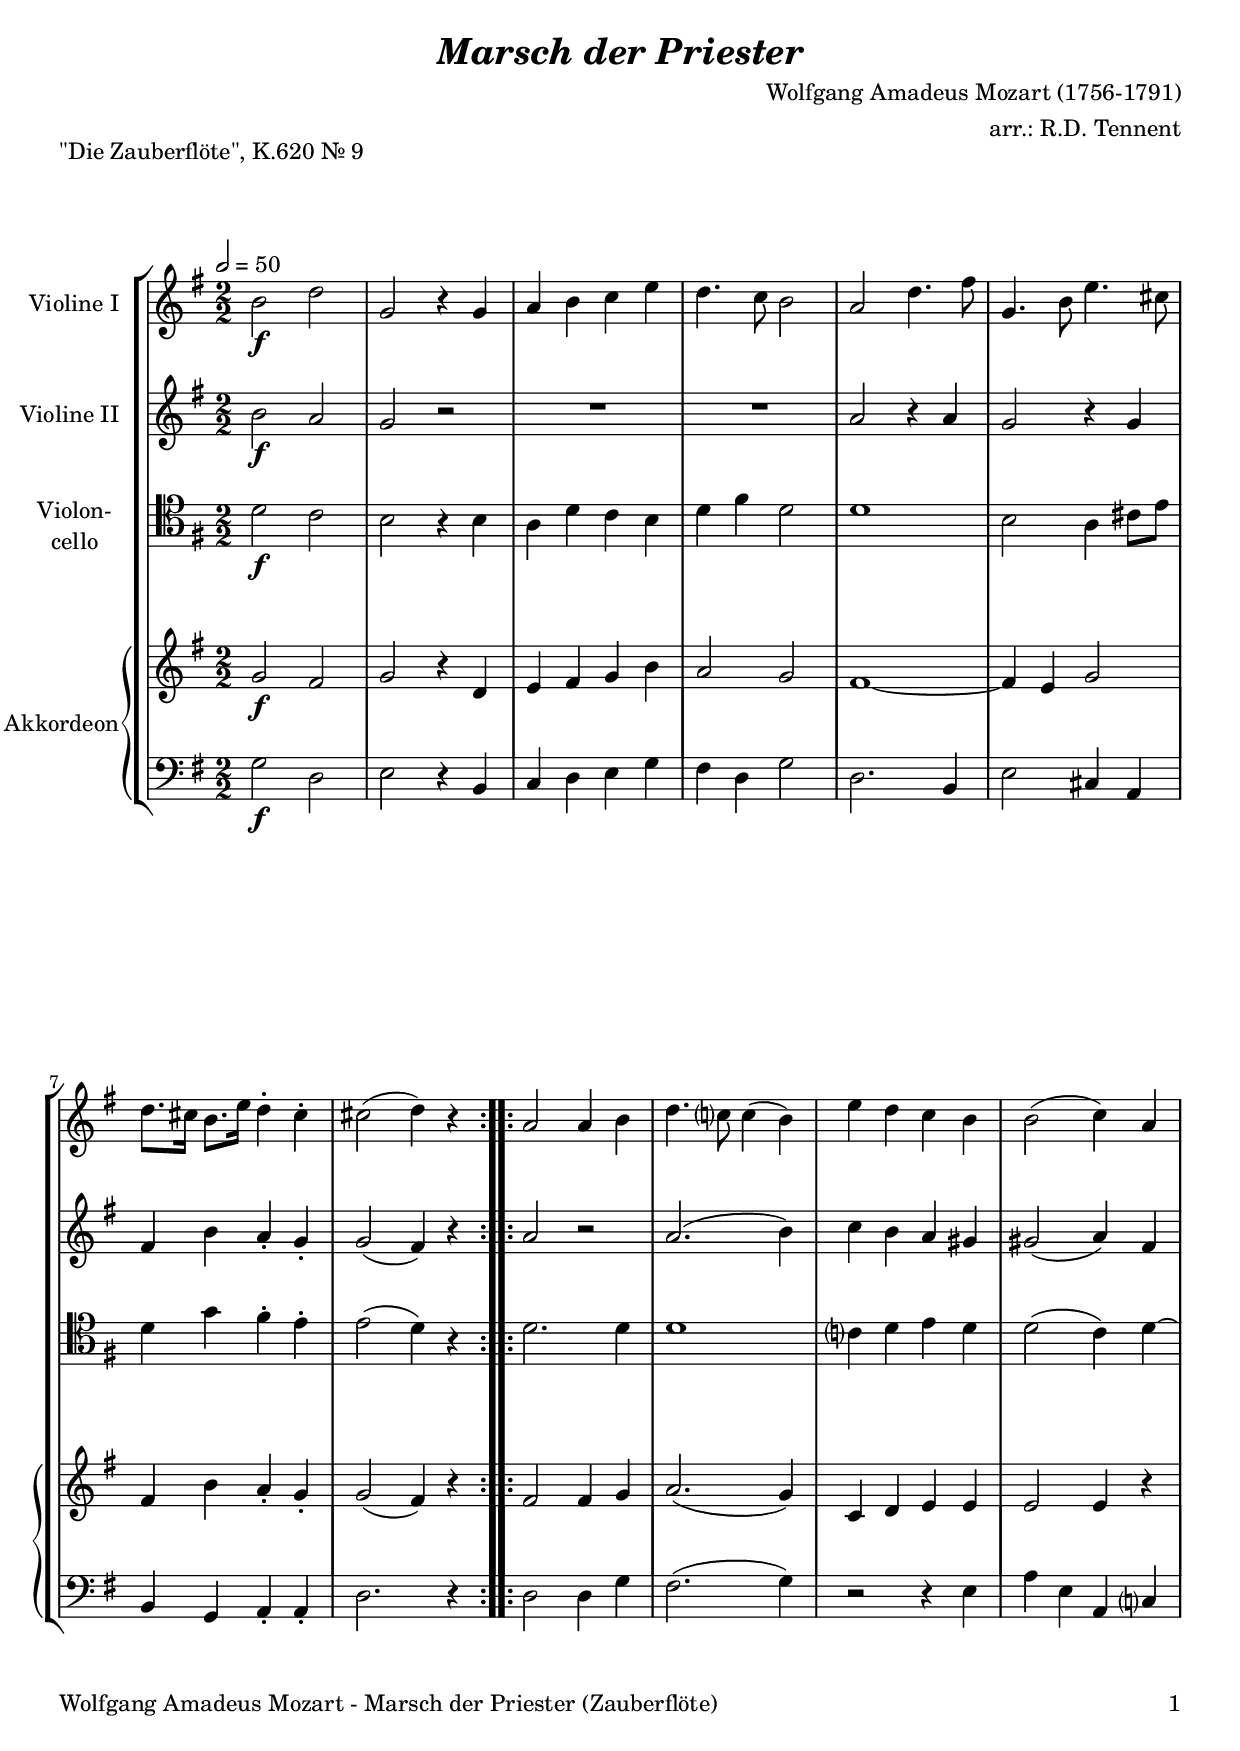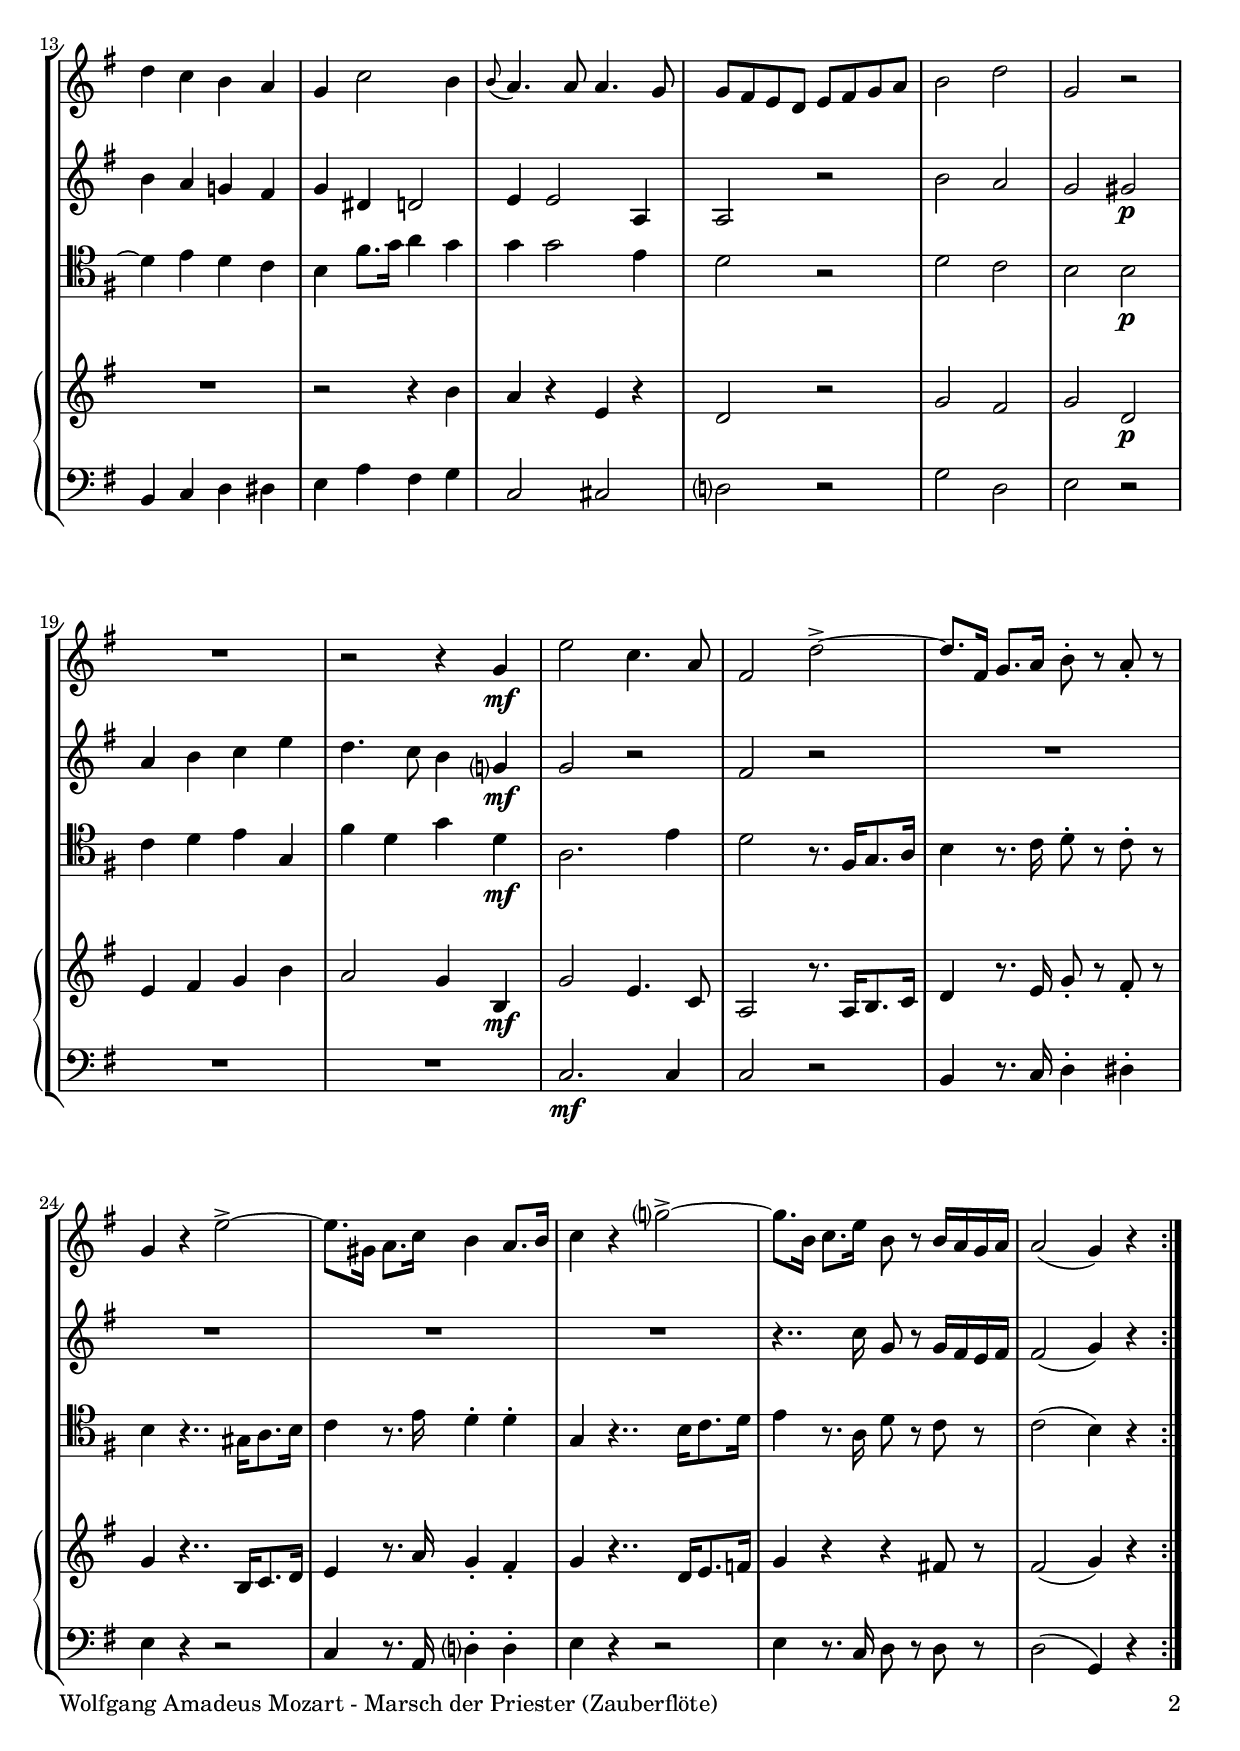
\version "2.24.4"
\include "deutsch.ly"

#(set-global-staff-size 20)

\header {
  title       = \markup \bold \italic "Marsch der Priester"
  composer    = "Wolfgang Amadeus Mozart (1756-1791)"
  arranger    = "arr.: R.D. Tennent"
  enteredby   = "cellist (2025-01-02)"
  piece       = "\"Die Zauberflöte\", K.620 Nr. 9"
}

voiceconsts = {
  \key f \major
  \time 2/2
  \numericTimeSignature
  \compressEmptyMeasures
% Set default beaming for all staves
%  \set Timing.beamExceptions = #'()
%  \set Timing.baseMoment     = #(ly:make-moment 1 4)
%  \set Timing.beatStructure  = #'(1 1 1)
  \tempo 2=50
}

mipz = "pizzicato strings"
mivl = "violin"
miba = "cello"
% mikl = "bright acoustic"
% mikl = "church organ"
mikl = "concertina"

va = \relative c'' {
  \voiceconsts

  \repeat volta 2 {
    a2\f c
    f, r4 f
    g a b d
    c4. b8 a2
    g c4. e8
    f,4. a8 d4. h8

    c8. h16 a8.[ d16] c4-. h-.
    h2( c4) r
  }

  \repeat volta 2 {
    g2 g4 a
    c4. b?8 b4( a)
    d c b a
    a2( b4) g

    c b a g
    f b2 a4
    \appoggiatura a8 g4. g8 g4. f8
    f e d c d e f g
    a2 c
    f, r

    R1
    r2 r4 f\mf
    d'2 b4. g8
    e2 c'~->
    c8. e,16 f8.[ g16] a8-. r g-. r

    f4 r d'2~->
    d8. fis,16 g8.[ b16] a4 g8. a16
    b4 r f'?2~->
    f8. a,16 b8.[ d16] a8 r a16 g f g
    g2( f4) r
  }
}

vb = \relative c'' {
  \voiceconsts
  
  \repeat volta 2 {
    a2\f g
    f r
    R1*2
    g2 r4 g
    f2 r4 f

    e a g-. f-.
    f2( e4) r
  }

  \repeat volta 2 {
    g2 r
    g2.( a4)
    b a g fis
    fis2( g4) e

    a g f! e
    f cis c2
    d4 d2 g,4
    g2 r
    a' g
    f fis\p

    g4 a b d
    c4. b8 a4 f?\mf
    f2 r
    e r
    R1*4
    r4.. b'16 f8 r f16 e d e
    e2( f4) r
  }
}

vc = \relative c' {
  \voiceconsts
  \clef "tenor"
  
  \repeat volta 2 {
    c2\f b
    a r4 a
    g c b a
    c e c2
    c1
    a2 g4 h8 d

    c4 f e-. d-.
    d2( c4) r
  }

  \repeat volta 2 {
    c2. c4
    c1
    b?4 c d c
    c2( b4) c~

    c d c b
    a e'8. f16 g4 f
    f f2 d4
    c2 r
    c b
    a a\p

    b4 c d f,
    e' c f c\mf
    g2. d'4
    c2 r8. e,16 f8. g16
    a4 r8. b16 c8-. r b-. r

    a4 r4.. fis16 g8. a16
    b4 r8. d16 c4-. c-.
    f, r4.. a16 b8. c16
    d4 r8. g,16 c8 r b r
    b2( a4) r
  }
}

vd = \relative c' {
  \voiceconsts
  \clef "treble"
  
  \repeat volta 2 {
    f2\f e
    f r4 c
    d e f a
    g2 f
    e1~
    e4 d f2

    e4 a g-. f-.
    f2( e4) r
  }

  \repeat volta 2 {
    e2 e4 f g2.( f4)
    b, c d d
    d2 d4 r

    R1
    r2 r4 a'
    g r d r
    c2 r
    f e
    f c\p

    d4 e f a
    g2 f4 a,\mf
    f'2 d4. b8
    g2 r8. g16 a8. b16
    c4 r8. d16 f8-. r e-. r

    f4 r4.. a,16 b8. c16
    d4 r8. g16 f4-. e-.
    f r4.. c16 d8. es16
    f4 r r e!8 r
    e2( f4) r
  }
}

ve = \relative c {
  \voiceconsts
  \clef "bass"
  
  \repeat volta 2 {
    f2\f c
    d r4 a
    b c d f
    e c f2
    c2. a4
    d2 h4 g

    a f g-. g-.
    c2. r4
  }

  \repeat volta 2 {
    c2 c4 f
    e2.( f4)
    r2 r4 d
    g d g, b?

    a b c cis
    d g e f
    b,2 h
    c? r
    f c
    d r

    R1*2
    b2.\mf b4
    b2 r
    a4 r8. b16 c4-. cis-.

    d r r2
    b4 r8. g16 c?4-. c-.
    d r r2
    d4 r8. b16 c8 r c r
    c2( f,4) r
  }
}


music = \new StaffGroup <<
  \new Staff {
    \set Staff.midiInstrument = \mivl
    \set Staff.instrumentName = \markup \center-column { "Violine I" }
    \transpose f g { \va }
  }

  \new Staff {
    \set Staff.midiInstrument = \mivl
    \set Staff.instrumentName = \markup \center-column { "Violine II" }
    \transpose f g { \vb }
  }

  \new Staff {
    \set Staff.midiInstrument = \miba
    \set Staff.instrumentName = \markup \center-column { "Violon-" "cello" }
    \transpose f g { \vc }
  }

  \new PianoStaff <<
    \set PianoStaff.midiInstrument = \mikl
    \set PianoStaff.instrumentName = \markup \center-column { "Akkordeon" }
    <<
      \new Staff {
	\transpose f g { \vd }
      }
      
      %    \new Dynamics \vdy
      
      \new Staff {
	\transpose f g { \ve }
      }
    >>  
  >>
>>

\book {
  \paper {
    print-page-number = ##t
    print-first-page-number = ##t
    ragged-last-bottom = ##f
    oddHeaderMarkup = \markup \null
    evenHeaderMarkup = \markup \null
    oddFooterMarkup = \markup {
      \fill-line {
        \if \should-print-page-number
        "Wolfgang Amadeus Mozart - Marsch der Priester (Zauberflöte)" \fromproperty #'page:page-number-string
      }
    }
    evenFooterMarkup = \oddFooterMarkup
  } \score {
    \music
    \layout {}
  }

  \score {
    \unfoldRepeats \music

    \midi {
      \context {
        \Score
      }
    }
  }
}
